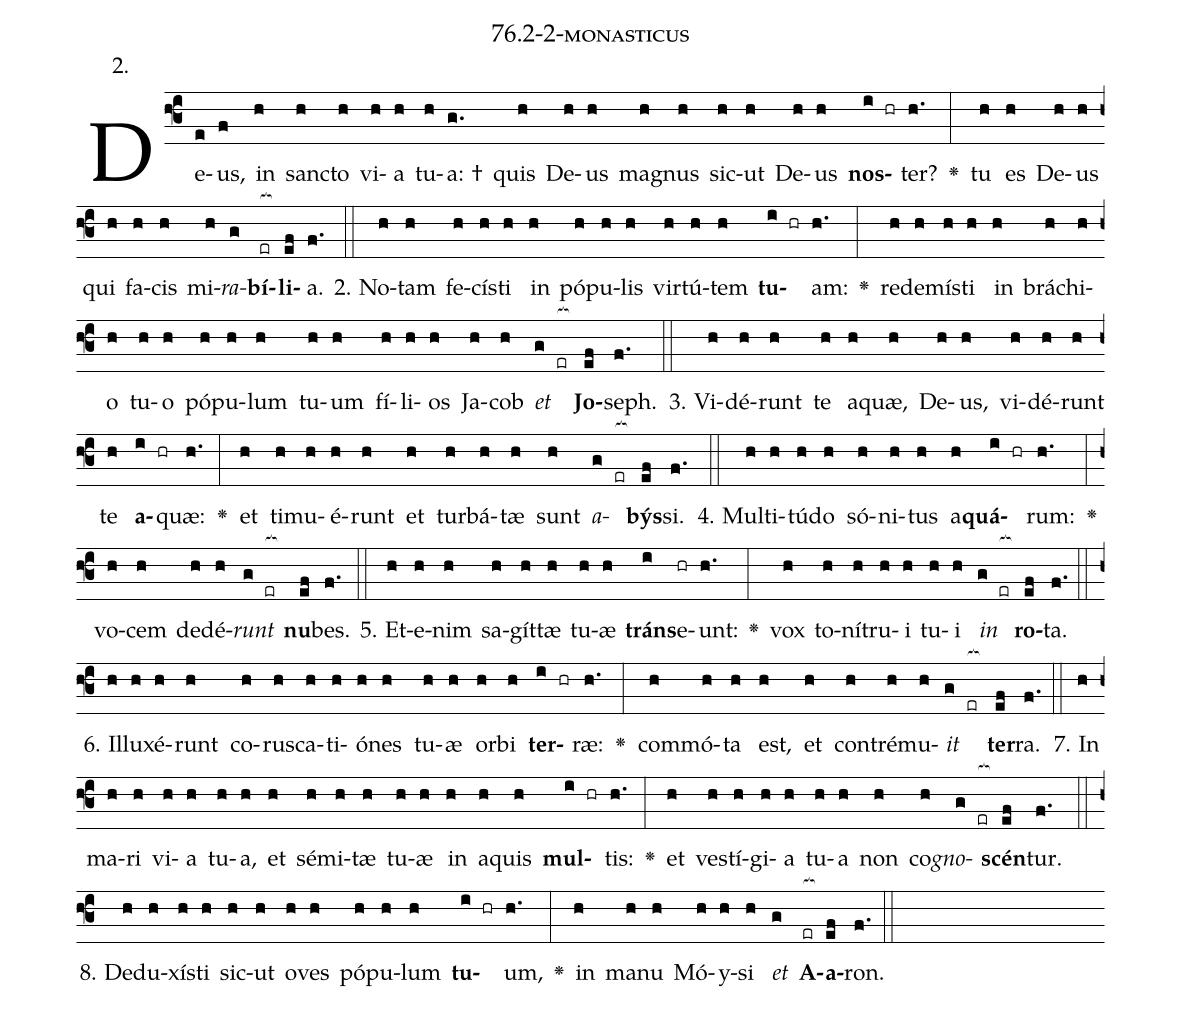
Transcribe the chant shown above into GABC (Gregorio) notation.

name: 76.2-2-monasticus;
annotation: 2.;
%%
(f3)De(e)us,(f) in(h) sanc(h)to(h) vi(h)a(h) tu(h)a: †(g.) quis(h) De(h)us(h) ma(h)gnus(h) sic(h)ut(h) De(h)us(h) <b>nos</b>(i hr)ter?(h.) <v>\greheightstar</v>(:) tu(h) es(h) De(h)us(h) qui(h) fa(h)cis(h) mi(h)<i>ra</i>(g)<b>bí</b>(er[ocb:1{])<b>li</b>(ef[ocb:0}])a.(f.) (::)
2. No(h)tam(h) fe(h)cís(h)ti(h) in(h) pó(h)pu(h)lis(h) vir(h)tú(h)tem(h) <b>tu</b>(i hr)am:(h.) <v>\greheightstar</v>(:) red(h)e(h)mís(h)ti(h) in(h) brá(h)chi(h)o(h) tu(h)o(h) pó(h)pu(h)lum(h) tu(h)um(h) fí(h)li(h)os(h) Ja(h)cob(h) <i>et</i>(g er[ocb:1{]) <b>Jo</b>(ef[ocb:0}])seph.(f.) (::)
3. Vi(h)dé(h)runt(h) te(h) a(h)quæ,(h) De(h)us,(h) vi(h)dé(h)runt(h) te(h) <b>a</b>(i hr)quæ:(h.) <v>\greheightstar</v>(:) et(h) ti(h)mu(h)é(h)runt(h) et(h) tur(h)bá(h)tæ(h) sunt(h) <i>a</i>(g er[ocb:1{])<b>býs</b>(ef[ocb:0}])si.(f.) (::)
4. Mul(h)ti(h)tú(h)do(h) só(h)ni(h)tus(h) a(h)<b>quá</b>(i hr)rum:(h.) <v>\greheightstar</v>(:) vo(h)cem(h) de(h)dé(h)<i>runt</i>(g er[ocb:1{]) <b>nu</b>(ef[ocb:0}])bes.(f.) (::)
5. Et(h)e(h)nim(h) sa(h)gít(h)tæ(h) tu(h)æ(h) <b>tráns</b>(i)e(hr)unt:(h.) <v>\greheightstar</v>(:) vox(h) to(h)ní(h)tru(h)i(h) tu(h)i(h) <i>in</i>(g er[ocb:1{]) <b>ro</b>(ef[ocb:0}])ta.(f.) (::)
6. Il(h)lu(h)xé(h)runt(h) co(h)rus(h)ca(h)ti(h)ó(h)nes(h) tu(h)æ(h) or(h)bi(h) <b>ter</b>(i hr)ræ:(h.) <v>\greheightstar</v>(:) com(h)mó(h)ta(h) est,(h) et(h) con(h)tré(h)mu(h)<i>it</i>(g er[ocb:1{]) <b>ter</b>(ef[ocb:0}])ra.(f.) (::)
7. In(h) ma(h)ri(h) vi(h)a(h) tu(h)a,(h) et(h) sé(h)mi(h)tæ(h) tu(h)æ(h) in(h) a(h)quis(h) <b>mul</b>(i hr)tis:(h.) <v>\greheightstar</v>(:) et(h) ves(h)tí(h)gi(h)a(h) tu(h)a(h) non(h) co(h)<i>gno</i>(g er[ocb:1{])<b>scén</b>(ef[ocb:0}])tur.(f.) (::)
8. De(h)du(h)xís(h)ti(h) sic(h)ut(h) o(h)ves(h) pó(h)pu(h)lum(h) <b>tu</b>(i hr)um,(h.) <v>\greheightstar</v>(:) in(h) ma(h)nu(h) Mó(h)y(h)si(h) <i>et</i>(g) <b>A</b>(er[ocb:1{])<b>a</b>(ef[ocb:0}])ron.(f.) (::)
